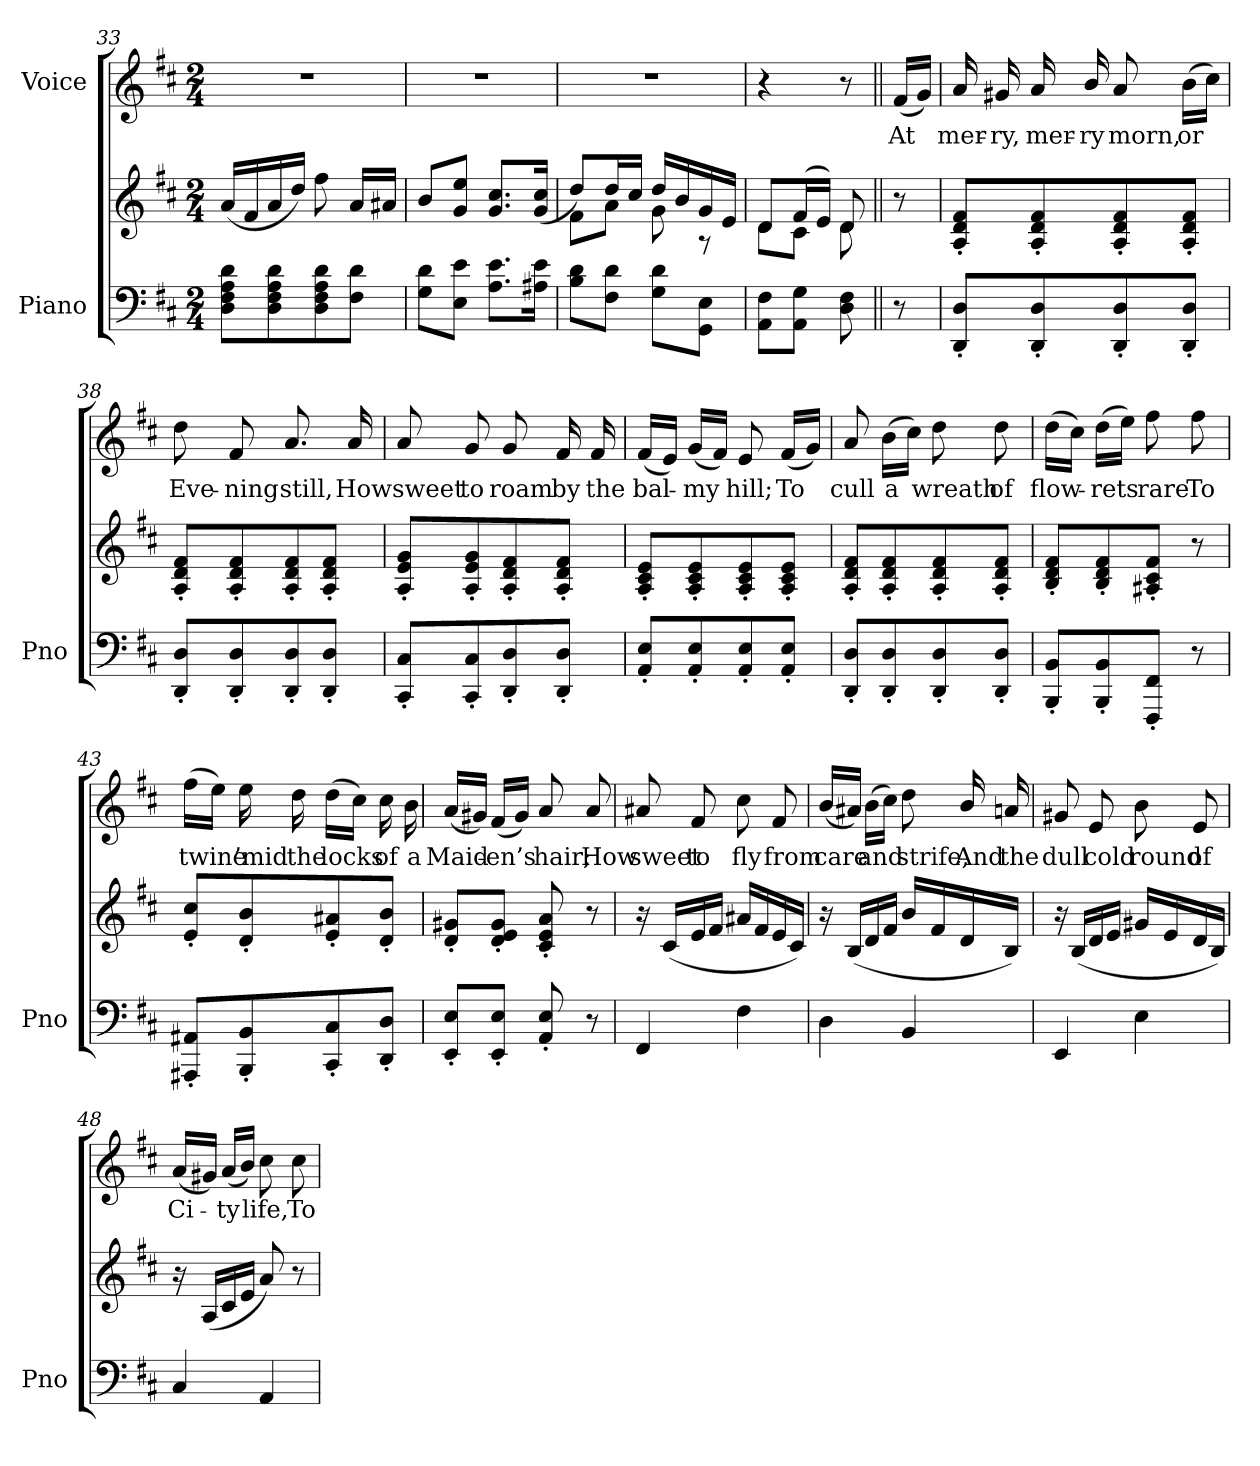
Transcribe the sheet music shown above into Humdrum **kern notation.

**kern	**kern	**kern	**text
*part2	*part2	*part1	*part1
*staff3	*staff2	*staff1	*staff1
*I"Piano	*	*I"Voice	*
*I'Pno	*	*	*
*clefF4	*clefG2	*clefG2	*
*k[f#c#]	*k[f#c#]	*k[f#c#]	*
*M2/4	*M2/4	*M2/4	*
=33	=33	=33	=33
8D\ 8F#\ 8A\ 8d\L	(16a/LL	2r	.
.	16f#/	.	.
8D\ 8F#\ 8A\ 8d\	16a/	.	.
.	16dd/JJ)	.	.
8D\ 8F#\ 8A\ 8d\	8ff#\	.	.
8F#\ 8d\J	16a/LL	.	.
.	16a#X/JJ	.	.
=34	=34	=34	=34
8G\ 8d\L	8b/L	2r	.
8E\ 8e\J	8g/ 8ee/J	.	.
8.A\ 8.e\L	8.g/ 8.cc#/L	.	.
16A#X\ 16e\Jk	(>16g/ 16cc#/Jk	.	.
=35	=35	=35	=35
*	*^	*	*
8B\ 8d\L	8dd/L)	8f#\L	2r	.
8F#\ 8d\J	16dd/L	8a\J	.	.
.	16cc#/JJ	.	.	.
8G\ 8d\L	16dd/LL	8g\	.	.
.	16b/	.	.	.
8GG\ 8E\J	16g/	8r	.	.
.	16e/JJ	.	.	.
=36	=36	=36	=36	=36
8AA\ 8F#\L	8d/L	8d\L	4r	.
8AA\ 8G\J	(>16f#/L	8c#\J	.	.
.	16e/JJ)	.	.	.
8D\ 8F#\	8d/	8d\	8r	.
*	*v	*v	*	*
=36X2||	=36X2||	=36X2||	=36X2||
8r	8r	(16f#/LL	At
.	.	16g/JJ)	.
=37	=37	=37	=37
8DD/' 8D/'L	8A/' 8d/' 8f#/'L	16a/	mer-
.	.	16g#X/	-ry,
8DD/' 8D/'	8A/' 8d/' 8f#/'	16a/	mer-
.	.	16b/	-ry
8DD/' 8D/'	8A/' 8d/' 8f#/'	8a/	morn,
8DD/' 8D/'J	8A/' 8d/' 8f#/'J	(16b\LL	or
.	.	16cc#\JJ)	.
=38	=38	=38	=38
8DD/' 8D/'L	8A/' 8d/' 8f#/'L	8dd\	Eve-
8DD/' 8D/'	8A/' 8d/' 8f#/'	8f#/	-ning
8DD/' 8D/'	8A/' 8d/' 8f#/'	8.a/	still,
8DD/' 8D/'J	8A/' 8d/' 8f#/'J	.	.
.	.	16a/	How
=39	=39	=39	=39
8CC#/' 8C#/'L	8A/' 8e/' 8g/'L	8a/	sweet
8CC#/' 8C#/'	8A/' 8e/' 8g/'	8g/	to
8DD/' 8D/'	8A/' 8d/' 8f#/'	8g/	roam
8DD/' 8D/'J	8A/' 8d/' 8f#/'J	16f#/	by
.	.	16f#/	the
=40	=40	=40	=40
8AA/' 8E/'L	8A/' 8c#/' 8e/'L	(16f#/LL	bal-
.	.	16e/JJ)	.
8AA/' 8E/'	8A/' 8c#/' 8e/'	(16g/LL	-my
.	.	16f#/JJ)	.
8AA/' 8E/'	8A/' 8c#/' 8e/'	8e/	hill;
8AA/' 8E/'J	8A/' 8c#/' 8e/'J	(16f#/LL	To
.	.	16g/JJ)	.
=41	=41	=41	=41
8DD/' 8D/'L	8A/' 8d/' 8f#/'L	8a/	cull
8DD/' 8D/'	8A/' 8d/' 8f#/'	(16b\LL	a
.	.	16cc#\JJ)	.
8DD/' 8D/'	8A/' 8d/' 8f#/'	8dd\	wreath
8DD/' 8D/'J	8A/' 8d/' 8f#/'J	8dd\	of
=42	=42	=42	=42
8BBB/' 8BB/'L	8B/' 8d/' 8f#/'L	(16dd\LL	flow-
.	.	16cc#\JJ)	.
8BBB/' 8BB/'	8B/' 8d/' 8f#/'	(16dd\LL	-rets
.	.	16ee\JJ)	.
8FFF#/' 8FF#/'J	8A#X/' 8c#/' 8f#/'J	8ff#\	rare
8r	8r	8ff#\	To
=43	=43	=43	=43
8AAA#X/' 8AA#X/'L	8e/' 8cc#/'L	(16ff#\LL	twine
.	.	16ee\JJ)	.
8BBB/' 8BB/'	8d/' 8b/'	16ee\	’mid
.	.	16dd\	the
8CC#/' 8C#/'	8e/' 8a#X/'	(16dd\LL	locks
.	.	16cc#\JJ)	.
8DD/' 8D/'J	8d/' 8b/'J	16cc#\	of
.	.	16b\	a
=44	=44	=44	=44
8EE/' 8E/'L	8d/' 8g#X/'L	(16a/LL	Maid-
.	.	16g#X/JJ)	.
8EE/' 8E/'J	8d/' 8e/' 8g#/'J	(16f#/LL	-en’s
.	.	16g#/JJ)	.
8AA/' 8E/'	8c#/' 8e/' 8a/'	8a/	hair;
8r	8r	8a/	How
=45	=45	=45	=45
4FF#/	16r	8a#X/	sweet
.	(16c#/LL	.	.
.	16e/	8f#/	to
.	16f#/JJ	.	.
4F#\	16a#X/LL	8cc#\	fly
.	16f#/	.	.
.	16e/	8f#/	from
.	16c#/JJ)	.	.
=46	=46	=46	=46
4D\	16r	(16b/LL	care
.	(16B/LL	16a#X/JJ)	.
.	16d/	(16b\LL	and
.	16f#/JJ	16cc#\JJ)	.
4BB/	16b/LL	8dd\	strife,
.	16f#/	.	.
.	16d/	16b/	And
.	16B/JJ)	16an/	the
=47	=47	=47	=47
4EE/	16r	8g#X/	dull
.	(16B/LL	.	.
.	16d/	8e/	cold
.	16e/JJ	.	.
4E\	16g#X/LL	8b\	round
.	16e/	.	.
.	16d/	8e/	of
.	16B/JJ)	.	.
=48	=48	=48	=48
4C#/	16r	(16a/LL	Ci-
.	(16A/LL	16g#X/JJ)	.
.	16c#/	(16a/LL	-ty
.	16e/JJ	16b/JJ)	.
4AA/	8a/)	8cc#\	life,
.	8r	8cc#\	To
=	=	=	=
*-	*-	*-	*-
